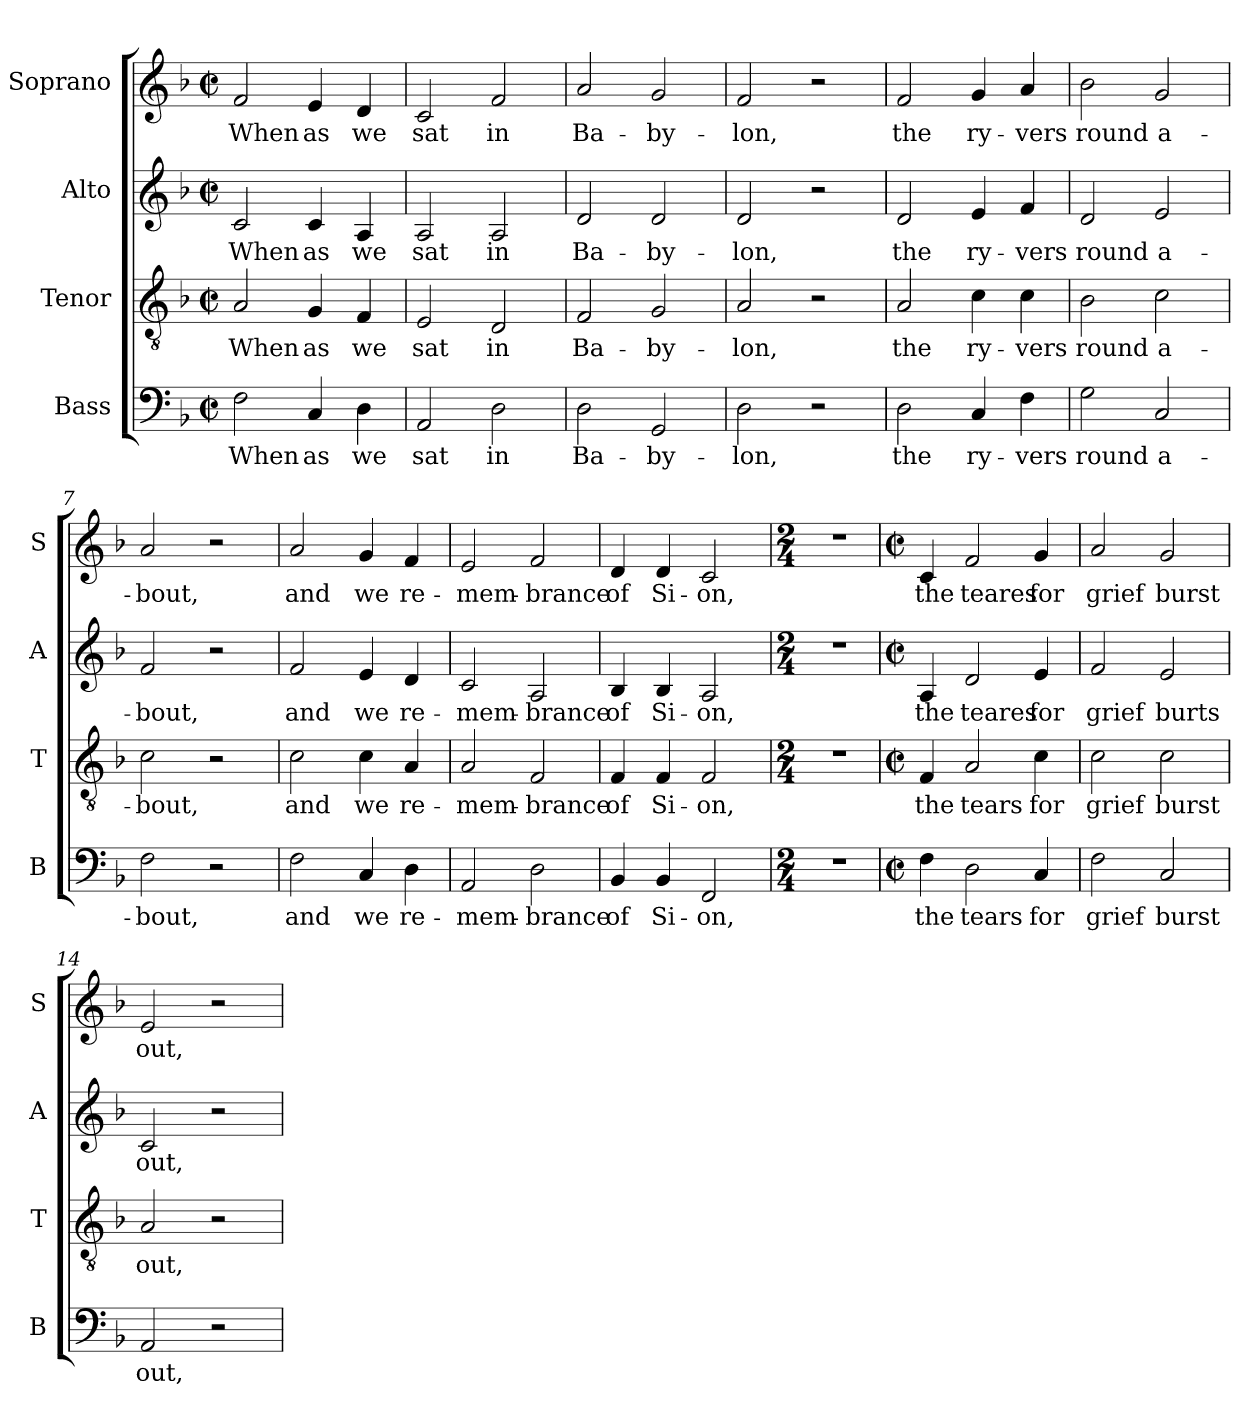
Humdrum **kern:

**kern	**text	**kern	**text	**kern	**text	**kern	**text
*part4	*part4	*part3	*part3	*part2	*part2	*part1	*part1
*staff4	*staff4	*staff3	*staff3	*staff2	*staff2	*staff1	*staff1
*I"Bass	*	*I"Tenor	*	*I"Alto	*	*I"Soprano	*
*I'B	*	*I'T	*	*I'A	*	*I'S	*
*clefF4	*	*clefGv2	*	*clefG2	*	*clefG2	*
*k[b-]	*	*k[b-]	*	*k[b-]	*	*k[b-]	*
*F:	*	*F:	*	*F:	*	*F:	*
*M2/2	*	*M2/2	*	*M2/2	*	*M2/2	*
*met(c|)	*	*met(c|)	*	*met(c|)	*	*met(c|)	*
=1	=1	=1	=1	=1	=1	=1	=1
2F\	When	2A/	When	2c/	When	2f/	When
4C/	as	4G/	as	4c/	as	4e/	as
4D\	we	4F/	we	4A/	we	4d/	we
=2	=2	=2	=2	=2	=2	=2	=2
2AA/	sat	2E/	sat	2A/	sat	2c/	sat
2D\	in	2D/	in	2A/	in	2f/	in
=3	=3	=3	=3	=3	=3	=3	=3
2D\	Ba-	2F/	Ba-	2d/	Ba-	2a/	Ba-
2GG/	-by-	2G/	-by-	2d/	-by-	2g/	-by-
=4	=4	=4	=4	=4	=4	=4	=4
2D\	-lon,	2A/	-lon,	2d/	-lon,	2f/	-lon,
2r	.	2r	.	2r	.	2r	.
=5	=5	=5	=5	=5	=5	=5	=5
2D\	the	2A/	the	2d/	the	2f/	the
4C/	ry-	4c\	ry-	4e/	ry-	4g/	ry-
4F\	-vers	4c\	-vers	4f/	-vers	4a/	-vers
!!LO:LB:g=z
=6	=6	=6	=6	=6	=6	=6	=6
2G\	round	2B-\	round	2d/	round	2b-\	round
2C/	a-	2c\	a-	2e/	a-	2g/	a-
=7	=7	=7	=7	=7	=7	=7	=7
2F\	-bout,	2c\	-bout,	2f/	-bout,	2a/	-bout,
2r	.	2r	.	2r	.	2r	.
=8	=8	=8	=8	=8	=8	=8	=8
2F\	and	2c\	and	2f/	and	2a/	and
4C/	we	4c\	we	4e/	we	4g/	we
4D\	re-	4A/	re-	4d/	re-	4f/	re-
=9	=9	=9	=9	=9	=9	=9	=9
2AA/	-mem-	2A/	-mem-	2c/	-mem-	2e/	-mem-
2D\	-brance	2F/	-brance	2A/	-brance	2f/	-brance
=10	=10	=10	=10	=10	=10	=10	=10
4BB-/	of	4F/	of	4B-/	of	4d/	of
4BB-/	Si-	4F/	Si-	4B-/	Si-	4d/	Si-
2FF/	-on,	2F/	-on,	2A/	-on,	2c/	-on,
=11	=11	=11	=11	=11	=11	=11	=11
*M2/4	*	*M2/4	*	*M2/4	*	*M2/4	*
2r	.	2r	.	2r	.	2r	.
!!LO:LB:g=z
=12	=12	=12	=12	=12	=12	=12	=12
*M2/2	*	*M2/2	*	*M2/2	*	*M2/2	*
*met(c|)	*	*met(c|)	*	*met(c|)	*	*met(c|)	*
4F\	the	4F/	the	4A/	the	4c/	the
2D\	tears	2A/	tears	2d/	teares	2f/	teares
4C/	for	4c\	for	4e/	for	4g/	for
=13	=13	=13	=13	=13	=13	=13	=13
2F\	grief	2c\	grief	2f/	grief	2a/	grief
2C/	burst	2c\	burst	2e/	burts	2g/	burst
=14	=14	=14	=14	=14	=14	=14	=14
2AA/	out,	2A/	out,	2c/	out,	2e/	out,
2r	.	2r	.	2r	.	2r	.
=	=	=	=	=	=	=	=
*-	*-	*-	*-	*-	*-	*-	*-
